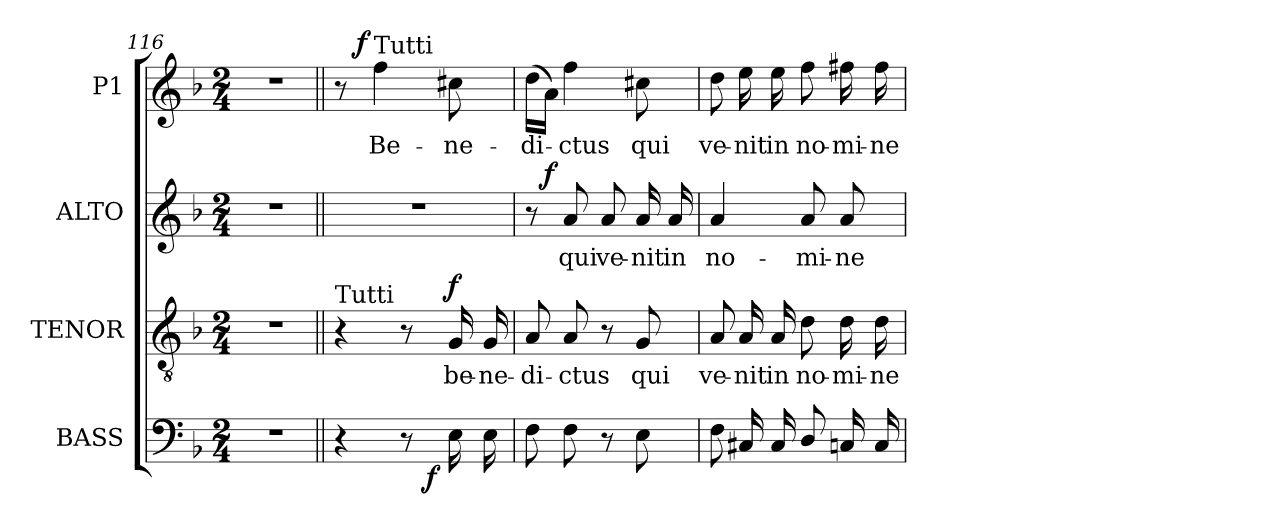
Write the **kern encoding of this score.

**kern	**dynam	**kern	**text	**dynam	**kern	**text	**dynam	**kern	**text	**dynam
*part4	*part4	*part3	*part3	*part3	*part2	*part2	*part2	*part1	*part1	*part1
*staff4	*staff4	*staff3	*staff3	*staff3	*staff2	*staff2	*staff2	*staff1	*staff1	*staff1
*I"BASS	*	*I"TENOR	*	*	*I"ALTO	*	*	*I"P1	*	*
*clefF4	*	*clefGv2	*	*	*clefG2	*	*	*clefG2	*	*
*	*	*ITrd7c12	*	*	*	*	*	*	*	*
*k[b-]	*	*k[b-]	*	*	*k[b-]	*	*	*k[b-]	*	*
*F:	*	*F:	*	*	*F:	*	*	*F:	*	*
*M2/4	*	*M2/4	*	*	*M2/4	*	*	*M2/4	*	*
=116	=116	=116	=116	=116	=116	=116	=116	=116	=116	=116
2r	.	2r	.	.	2r	.	.	2r	.	.
!!LO:LB:g=z
=117||	=117||	=117||	=117||	=117||	=117||	=117||	=117||	=117||	=117||	=117||
!	!	!LO:TX:a:t=Tutti	!	!	!	!	!	!	!	!
!	!	!	!	!	!LO:N:vis=1	!	!	!	!	!
*^	*	*	*	*	*	*	*	*^	*	*
4r	4ryy	.	4r	.	.	2r	.	.	8r	16ryy	.	.
.	.	.	.	.	.	.	.	.	.	128ryy	.	.
.	.	.	.	.	.	.	.	.	.	4ryy	.	f
!	!	!	!	!	!	!	!	!	!LO:TX:a:t=Tutti	!	!	!
!	!	!	!	!	!	!	!	!	!	!	!LO:LY:b:color=#000000	!
.	.	.	.	.	.	.	.	.	4ffi\	.	Be-	.
8r	32ryy	.	8r	.	.	.	.	.	.	.	.	.
.	64ryy	.	.	.	.	.	.	.	.	.	.	.
.	128...ryy	.	.	.	.	.	.	.	.	.	.	.
.	8ryy	f	.	.	.	.	.	.	.	.	.	.
.	.	.	.	.	.	.	.	.	.	8ryy	.	.
!	!	!	!	!LO:LY:b:color=#000000	!	!	!	!	!	!	!	!
!	!	!	!	!	!	!	!	!	!	!	!LO:LY:b:color=#000000	!
16Ei\	.	.	16GGi/	be-	f	.	.	.	8cc#Xi\	.	-ne-	.
.	16ryy	.	.	.	.	.	.	.	.	.	.	.
!	!	!	!	!LO:LY:b:color=#000000	!	!	!	!	!	!	!	!
16Ei\	.	.	16GGi/	-ne-	.	.	.	.	.	.	.	.
.	.	.	.	.	.	.	.	.	.	32..ryy	.	.
.	1024ryy	.	.	.	.	.	.	.	.	.	.	.
*v	*v	*	*	*	*	*	*	*	*v	*v	*	*
=118	=118	=118	=118	=118	=118	=118	=118	=118	=118	=118
*^	*	*	*	*	*	*	*	*^	*	*
!	!	!	!	!LO:LY:b:color=#000000	!	!	!	!	!	!	!	!
*v	*v	*	*	*	*	*	*	*	*v	*v	*	*
*^	*	*	*	*	*	*	*	*^	*	*
!	!	!	!	!	!	!	!	!	!	!	!LO:LY:b:color=#000000	!
*v	*v	*	*	*	*	*^	*	*	*v	*v	*	*
8Fi\	.	8AAi/	-di-	.	8r	16ryy	.	.	(16ddi\LL	-di-	.
.	.	.	.	.	.	4..ryy	.	f	16ai\JJ)	.	.
!	!	!	!LO:LY:b:color=#000000	!	!	!	!	!	!	!	!
!	!	!	!	!	!	!	!LO:LY:b:color=#000000	!	!	!	!
!	!	!	!	!	!	!	!	!	!	!LO:LY:b:color=#000000	!
8Fi\	.	8AAi/	-ctus	.	8ai/	.	qui	.	4ffi\	-ctus	.
!	!	!	!	!	!	!	!LO:LY:b:color=#000000	!	!	!	!
8r	.	8r	.	.	8ai/	.	ve-	.	.	.	.
!	!	!	!LO:LY:b:color=#000000	!	!	!	!	!	!	!	!
!	!	!	!	!	!	!	!LO:LY:b:color=#000000	!	!	!	!
!	!	!	!	!	!	!	!	!	!	!LO:LY:b:color=#000000	!
8Ei\	.	8GGi/	qui	.	16ai/	.	-nit	.	8cc#Xi\	qui	.
!	!	!	!	!	!	!	!LO:LY:b:color=#000000	!	!	!	!
.	.	.	.	.	16ai/	.	in	.	.	.	.
*	*	*	*	*	*v	*v	*	*	*	*	*
=119	=119	=119	=119	=119	=119	=119	=119	=119	=119	=119
*	*	*	*	*	*^	*	*	*	*	*
!	!	!	!LO:LY:b:color=#000000	!	!	!	!	!	!	!	!
*	*	*	*	*	*v	*v	*	*	*	*	*
*	*	*	*	*	*^	*	*	*	*	*
!	!	!	!	!	!	!	!LO:LY:b:color=#000000	!	!	!	!
*	*	*	*	*	*v	*v	*	*	*	*	*
*	*	*	*	*	*^	*	*	*	*	*
!	!	!	!	!	!	!	!	!	!	!LO:LY:b:color=#000000	!
*	*	*	*	*	*v	*v	*	*	*	*	*
8Fi\	.	8AAi/	ve-	.	4ai/	no-	.	8ddi\	ve-	.
!	!	!	!LO:LY:b:color=#000000	!	!	!	!	!	!	!
!	!	!	!	!	!	!	!	!	!LO:LY:b:color=#000000	!
16C#Xi/	.	16AAi/	-nit	.	.	.	.	16eei\	-nit	.
!	!	!	!LO:LY:b:color=#000000	!	!	!	!	!	!	!
!	!	!	!	!	!	!	!	!	!LO:LY:b:color=#000000	!
16C#i/	.	16AAi/	in	.	.	.	.	16eei\	in	.
!	!	!	!LO:LY:b:color=#000000	!	!	!	!	!	!	!
!	!	!	!	!	!	!LO:LY:b:color=#000000	!	!	!	!
!	!	!	!	!	!	!	!	!	!LO:LY:b:color=#000000	!
8Di/	.	8Di\	no-	.	8ai/	-mi-	.	8ffi\	no-	.
!	!	!	!LO:LY:b:color=#000000	!	!	!	!	!	!	!
!	!	!	!	!	!	!LO:LY:b:color=#000000	!	!	!	!
!	!	!	!	!	!	!	!	!	!LO:LY:b:color=#000000	!
16Cni/	.	16Di\	-mi-	.	8ai/	-ne	.	16ff#Xi\	-mi-	.
!	!	!	!LO:LY:b:color=#000000	!	!	!	!	!	!	!
!	!	!	!	!	!	!	!	!	!LO:LY:b:color=#000000	!
16Ci/	.	16Di\	-ne	.	.	.	.	16ff#i\	-ne	.
=	=	=	=	=	=	=	=	=	=	=
*-	*-	*-	*-	*-	*-	*-	*-	*-	*-	*-
